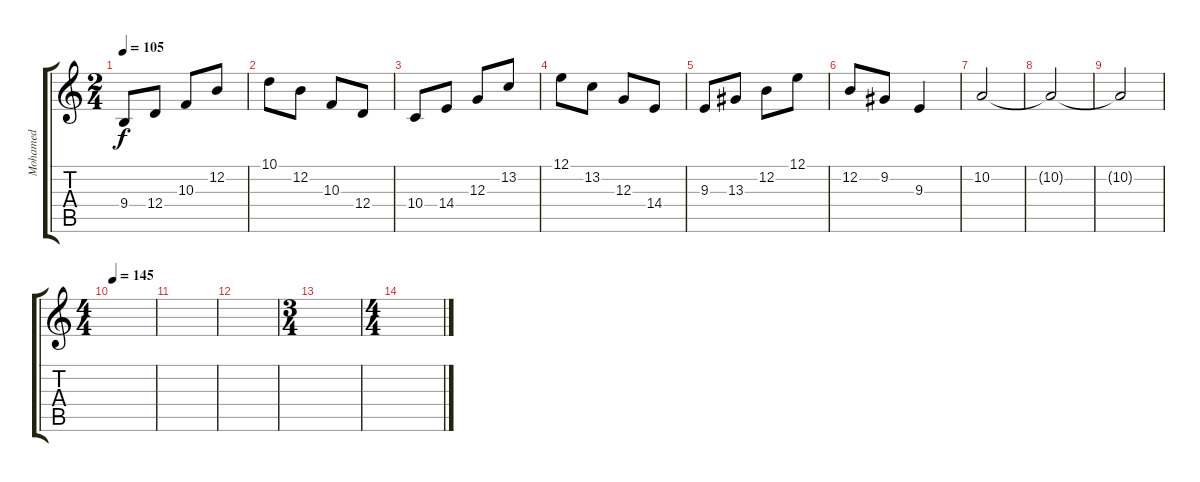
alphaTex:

\track ("Mohamed" "Mohamed") {instrument violin}
\staff {score tabs}
\tuning (E4 B3 G3 D3 A2 E2) {hide}
\ts (2 4)
\tempo 105
\clef g2
\ks c
9.4.8{dy f} 12.4.8 10.3.8 12.2.8 |
10.1.8 12.2.8 10.3.8 12.4.8 |
10.4.8 14.4.8 12.3.8 13.2.8 |
12.1.8 13.2.8 12.3.8 14.4.8 |
9.3.8 13.3.8 12.2.8 12.1.8 |
12.2.8 9.2.8 9.3.4 |
10.2.2 |
10.2{t}.2 |
10.2{t}.2 |
\ts (4 4)
\tempo 145
|
|
|
\ts (3 4)
|
\ts (4 4)
